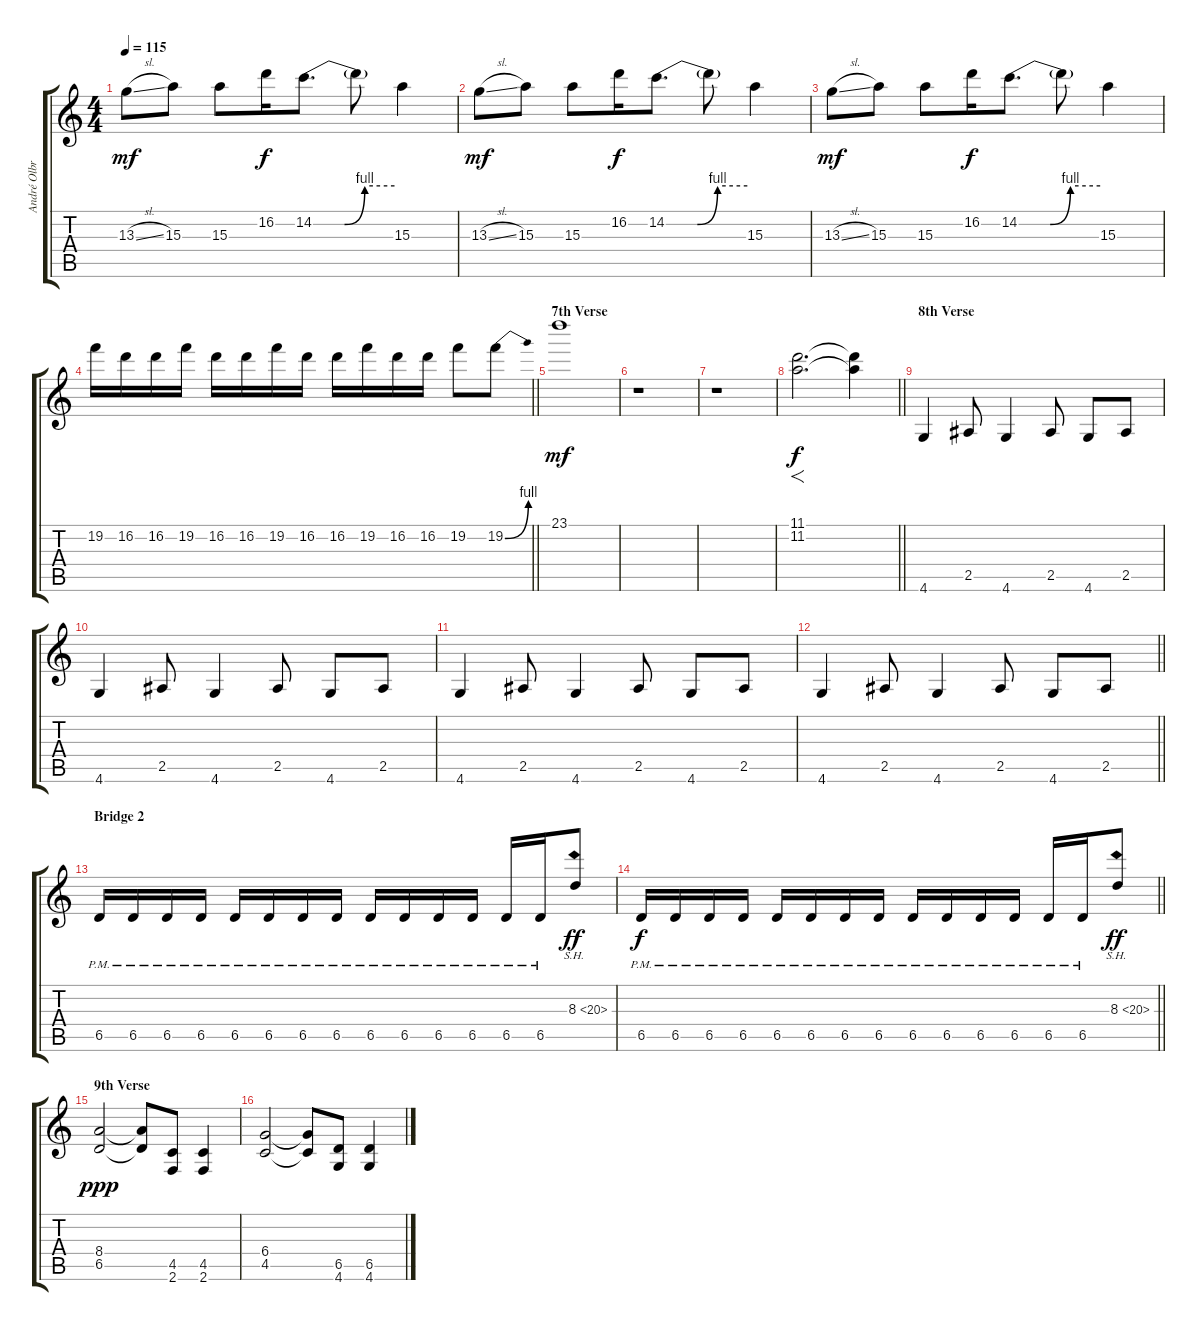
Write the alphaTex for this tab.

\track ("André Olbrich" "André Olbr") {instrument distortionguitar}
\staff {score tabs}
\tuning (Eb4 Bb3 Gb3 Db3 Ab2 Eb2) {hide}
\ts (4 4)
\tempo 115
\clef g2
\ks c
13.3{sl}.8{dy mf volume 15} 15.3.8 15.3.8 16.2.16{dy f} 14.2{be (custom 0 0 23 0 38 4 60 4)}.8{d} 14.2{t}.8 15.3.4 |
13.3{sl}.8{dy mf} 15.3.8 15.3.8 16.2.16{dy f} 14.2{be (custom 0 0 23 0 38 4 60 4)}.8{d} 14.2{t}.8 15.3.4 |
13.3{sl}.8{dy mf} 15.3.8 15.3.8 16.2.16{dy f} 14.2{be (custom 0 0 23 0 38 4 60 4)}.8{d} 14.2{t}.8 15.3.4 |
\barLineRight lightlight
19.2.16 16.2.16 16.2.16 19.2.16 16.2.16 16.2.16 19.2.16 16.2.16 16.2.16 19.2.16 16.2.16 16.2.16 19.2.8 19.2{be (bend 0 0 60 4)}.8 |
\section ("" "7th Verse")
23.1.1{dy mf} |
r.1 |
r.1 |
\barLineRight lightlight
(11.1 11.2).2{f d dy f} (11.1{t} 11.2{t}).4 |
\section ("" "8th Verse")
4.6.4{volume 8} 2.5.8 4.6.4 2.5.8 4.6.8 2.5.8 |
4.6.4 2.5.8 4.6.4 2.5.8 4.6.8 2.5.8 |
4.6.4 2.5.8 4.6.4 2.5.8 4.6.8 2.5.8 |
\barLineRight lightlight
4.6.4 2.5.8 4.6.4 2.5.8 4.6.8 2.5.8 |
\section ("" "Bridge 2")
6.5{pm}.16{volume 12 instrument distortionguitar} 6.5{pm}.16 6.5{pm}.16 6.5{pm}.16 6.5{pm}.16 6.5{pm}.16 6.5{pm}.16 6.5{pm}.16 6.5{pm}.16 6.5{pm}.16 6.5{pm}.16 6.5{pm}.16 6.5{pm}.16 6.5{pm}.16 8.3{sh 12}.8{dy ff} |
\barLineRight lightlight
6.5{pm}.16{dy f} 6.5{pm}.16 6.5{pm}.16 6.5{pm}.16 6.5{pm}.16 6.5{pm}.16 6.5{pm}.16 6.5{pm}.16 6.5{pm}.16 6.5{pm}.16 6.5{pm}.16 6.5{pm}.16 6.5{pm}.16 6.5{pm}.16 8.3{sh 12}.8{dy ff} |
\section ("" "9th Verse")
(8.4 6.5).2{dy ppp volume 15 instrument distortionguitar} (8.4{t} 6.5{t}).8 (4.5 2.6).8 (4.5 2.6).4 |
(6.4 4.5).2 (6.4{t} 4.5{t}).8 (6.5 4.6).8 (6.5 4.6).4
